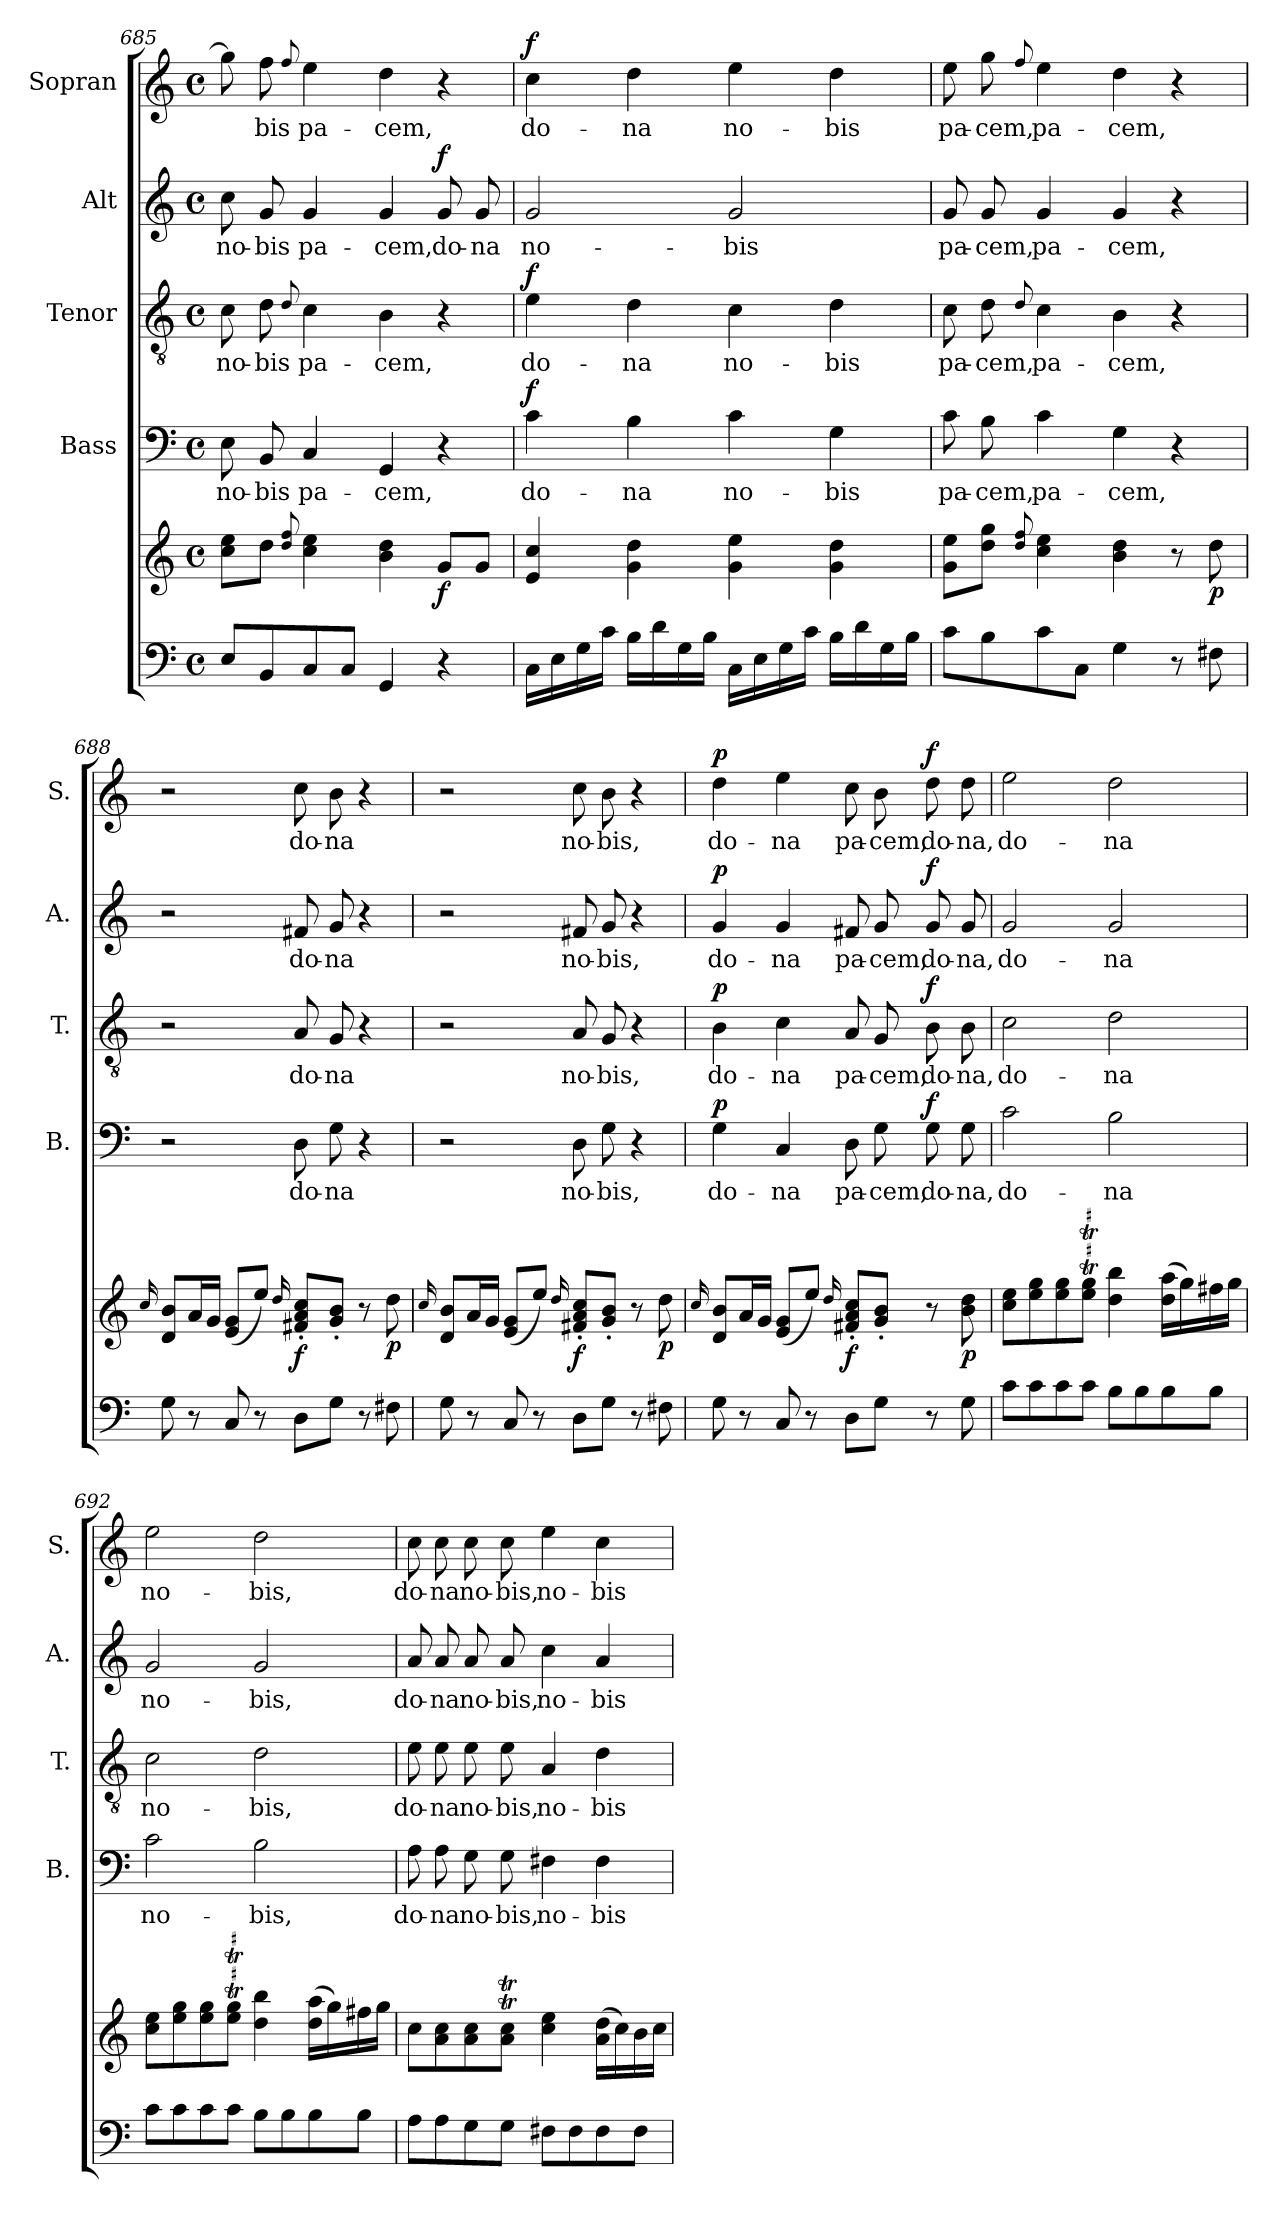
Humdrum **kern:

**kern	**kern	**dynam	**kern	**text	**dynam	**kern	**text	**dynam	**kern	**text	**dynam	**kern	**text	**dynam
*part5	*part5	*part5	*part4	*part4	*part4	*part3	*part3	*part3	*part2	*part2	*part2	*part1	*part1	*part1
*staff6	*staff5	*staff5/6	*staff4	*staff4	*staff4	*staff3	*staff3	*staff3	*staff2	*staff2	*staff2	*staff1	*staff1	*staff1
*	*	*	*I"Bass	*	*	*I"Tenor	*	*	*I"Alt	*	*	*I"Sopran	*	*
*	*	*	*I'B.	*	*	*I'T.	*	*	*I'A.	*	*	*I'S.	*	*
!!LO:PB:g=z
*clefF4	*clefG2	*	*clefF4	*	*	*clefGv2	*	*	*clefG2	*	*	*clefG2	*	*
*k[]	*k[]	*	*k[]	*	*	*k[]	*	*	*k[]	*	*	*k[]	*	*
*C:	*C:	*	*C:	*	*	*C:	*	*	*C:	*	*	*C:	*	*
*M4/4	*M4/4	*	*M4/4	*	*	*M4/4	*	*	*M4/4	*	*	*M4/4	*	*
*met(c)	*met(c)	*	*met(c)	*	*	*met(c)	*	*	*met(c)	*	*	*met(c)	*	*
=685	=685	=685	=685	=685	=685	=685	=685	=685	=685	=685	=685	=685	=685	=685
!	!	!	!	!LO:LY:b	!	!	!LO:LY:b	!	!	!LO:LY:b	!	!	!	!
8E/L	8cc\ 8ee\L	.	8E\	no-	.	8c\	no-	.	8cc\	no-	.	8gg\]	.	.
!	!	!	!	!LO:LY:b	!	!	!LO:LY:b	!	!	!LO:LY:b	!	!	!LO:LY:b	!
8BB/	8dd\J	.	8BB/	-bis	.	8d\	-bis	.	8g/	-bis	.	8ff\	-bis	.
.	8qqdd/ 8qqff/	.	.	.	.	8qqd/	.	.	.	.	.	8qqff/	.	.
!	!	!	!	!LO:LY:b	!	!	!LO:LY:b	!	!	!LO:LY:b	!	!	!LO:LY:b	!
8C/	4cc\ 4ee\	.	4C/	pa-	.	4c\	pa-	.	4g/	pa-	.	4ee\	pa-	.
8C/J	.	.	.	.	.	.	.	.	.	.	.	.	.	.
!	!	!	!	!LO:LY:b	!	!	!LO:LY:b	!	!	!LO:LY:b	!	!	!LO:LY:b	!
4GG/	4b\ 4dd\	.	4GG/	-cem,	.	4B\	-cem,	.	4g/	-cem,	.	4dd\	-cem,	.
!	!	!LO:DY:b	!	!	!	!	!	!	!	!LO:LY:b	!LO:DY:a	!	!	!
4r	8g/L	f	4r	.	.	4r	.	.	8g/	do-	f	4r	.	.
!	!	!	!	!	!	!	!	!	!	!LO:LY:b	!	!	!	!
.	8g/J	.	.	.	.	.	.	.	8g/	-na	.	.	.	.
=686	=686	=686	=686	=686	=686	=686	=686	=686	=686	=686	=686	=686	=686	=686
!	!	!	!	!LO:LY:b	!LO:DY:a	!	!LO:LY:b	!LO:DY:a	!	!LO:LY:b	!	!	!LO:LY:b	!LO:DY:a
16C\LL	4e/ 4cc/	.	4c\	do-	f	4e\	do-	f	2g/	no-	.	4cc\	do-	f
16E\	.	.	.	.	.	.	.	.	.	.	.	.	.	.
16G\	.	.	.	.	.	.	.	.	.	.	.	.	.	.
16c\JJ	.	.	.	.	.	.	.	.	.	.	.	.	.	.
!	!	!	!	!LO:LY:b	!	!	!LO:LY:b	!	!	!	!	!	!LO:LY:b	!
16B\LL	4g\ 4dd\	.	4B\	-na	.	4d\	-na	.	.	.	.	4dd\	-na	.
16d\	.	.	.	.	.	.	.	.	.	.	.	.	.	.
16G\	.	.	.	.	.	.	.	.	.	.	.	.	.	.
16B\JJ	.	.	.	.	.	.	.	.	.	.	.	.	.	.
!	!	!	!	!LO:LY:b	!	!	!LO:LY:b	!	!	!LO:LY:b	!	!	!LO:LY:b	!
16C\LL	4g\ 4ee\	.	4c\	no-	.	4c\	no-	.	2g/	-bis	.	4ee\	no-	.
16E\	.	.	.	.	.	.	.	.	.	.	.	.	.	.
16G\	.	.	.	.	.	.	.	.	.	.	.	.	.	.
16c\JJ	.	.	.	.	.	.	.	.	.	.	.	.	.	.
!	!	!	!	!LO:LY:b	!	!	!LO:LY:b	!	!	!	!	!	!LO:LY:b	!
16B\LL	4g\ 4dd\	.	4G\	-bis	.	4d\	-bis	.	.	.	.	4dd\	-bis	.
16d\	.	.	.	.	.	.	.	.	.	.	.	.	.	.
16G\	.	.	.	.	.	.	.	.	.	.	.	.	.	.
16B\JJ	.	.	.	.	.	.	.	.	.	.	.	.	.	.
=687	=687	=687	=687	=687	=687	=687	=687	=687	=687	=687	=687	=687	=687	=687
!	!	!	!	!LO:LY:b	!	!	!LO:LY:b	!	!	!LO:LY:b	!	!	!LO:LY:b	!
8c\L	8g\ 8ee\L	.	8c\	pa-	.	8c\	pa-	.	8g/	pa-	.	8ee\	pa-	.
!	!	!	!	!LO:LY:b	!	!	!LO:LY:b	!	!	!LO:LY:b	!	!	!LO:LY:b	!
8B\	8dd\ 8gg\J	.	8B\	-cem,	.	8d\	-cem,	.	8g/	-cem,	.	8gg\	-cem,	.
.	8qqdd/ 8qqff/	.	.	.	.	8qqd/	.	.	.	.	.	8qqff/	.	.
!	!	!	!	!LO:LY:b	!	!	!LO:LY:b	!	!	!LO:LY:b	!	!	!LO:LY:b	!
8c\	4cc\ 4ee\	.	4c\	pa-	.	4c\	pa-	.	4g/	pa-	.	4ee\	pa-	.
8C\J	.	.	.	.	.	.	.	.	.	.	.	.	.	.
!	!	!	!	!LO:LY:b	!	!	!LO:LY:b	!	!	!LO:LY:b	!	!	!LO:LY:b	!
4G\	4b\ 4dd\	.	4G\	-cem,	.	4B\	-cem,	.	4g/	-cem,	.	4dd\	-cem,	.
8r	8r	.	4r	.	.	4r	.	.	4r	.	.	4r	.	.
!	!	!LO:DY:b	!	!	!	!	!	!	!	!	!	!	!	!
8F#X\	8dd\	p	.	.	.	.	.	.	.	.	.	.	.	.
!!LO:LB:g=z
=688	=688	=688	=688	=688	=688	=688	=688	=688	=688	=688	=688	=688	=688	=688
.	16qqcc/	.	.	.	.	.	.	.	.	.	.	.	.	.
8G\	8d/ 8b/L	.	2r	.	.	2r	.	.	2r	.	.	2r	.	.
8r	16a/L	.	.	.	.	.	.	.	.	.	.	.	.	.
.	16g/JJ	.	.	.	.	.	.	.	.	.	.	.	.	.
8C/	(<8e/ 8g/L	.	.	.	.	.	.	.	.	.	.	.	.	.
8r	8ee/J)	.	.	.	.	.	.	.	.	.	.	.	.	.
.	16qqdd/	.	.	.	.	.	.	.	.	.	.	.	.	.
!	!	!LO:DY:b	!	!LO:LY:b	!	!	!LO:LY:b	!	!	!LO:LY:b	!	!	!LO:LY:b	!
8D\L	8f#X/'< 8a/'< 8cc/'<L	f	8D\	do-	.	8A/	do-	.	8f#X/	do-	.	8cc\	do-	.
!	!	!	!	!LO:LY:b	!	!	!LO:LY:b	!	!	!LO:LY:b	!	!	!LO:LY:b	!
8G\J	8g/'< 8b/'<J	.	8G\	-na	.	8G/	-na	.	8g/	-na	.	8b\	-na	.
8r	8r	.	4r	.	.	4r	.	.	4r	.	.	4r	.	.
!	!	!LO:DY:b	!	!	!	!	!	!	!	!	!	!	!	!
8F#X\	8dd\	p	.	.	.	.	.	.	.	.	.	.	.	.
=689	=689	=689	=689	=689	=689	=689	=689	=689	=689	=689	=689	=689	=689	=689
.	16qqcc/	.	.	.	.	.	.	.	.	.	.	.	.	.
8G\	8d/ 8b/L	.	2r	.	.	2r	.	.	2r	.	.	2r	.	.
8r	16a/L	.	.	.	.	.	.	.	.	.	.	.	.	.
.	16g/JJ	.	.	.	.	.	.	.	.	.	.	.	.	.
8C/	(<8e/ 8g/L	.	.	.	.	.	.	.	.	.	.	.	.	.
8r	8ee/J)	.	.	.	.	.	.	.	.	.	.	.	.	.
.	16qqdd/	.	.	.	.	.	.	.	.	.	.	.	.	.
!	!	!LO:DY:b	!	!LO:LY:b	!	!	!LO:LY:b	!	!	!LO:LY:b	!	!	!LO:LY:b	!
8D\L	8f#X/'< 8a/'< 8cc/'<L	f	8D\	no-	.	8A/	no-	.	8f#X/	no-	.	8cc\	no-	.
!	!	!	!	!LO:LY:b	!	!	!LO:LY:b	!	!	!LO:LY:b	!	!	!LO:LY:b	!
8G\J	8g/'< 8b/'<J	.	8G\	-bis,	.	8G/	-bis,	.	8g/	-bis,	.	8b\	-bis,	.
8r	8r	.	4r	.	.	4r	.	.	4r	.	.	4r	.	.
!	!	!LO:DY:b	!	!	!	!	!	!	!	!	!	!	!	!
8F#X\	8dd\	p	.	.	.	.	.	.	.	.	.	.	.	.
=690	=690	=690	=690	=690	=690	=690	=690	=690	=690	=690	=690	=690	=690	=690
.	16qqcc/	.	.	.	.	.	.	.	.	.	.	.	.	.
!	!	!	!	!LO:LY:b	!LO:DY:a	!	!LO:LY:b	!LO:DY:a	!	!LO:LY:b	!LO:DY:a	!	!LO:LY:b	!LO:DY:a
8G\	8d/ 8b/L	.	4G\	do-	p	4B\	do-	p	4g/	do-	p	4dd\	do-	p
8r	16a/L	.	.	.	.	.	.	.	.	.	.	.	.	.
.	16g/JJ	.	.	.	.	.	.	.	.	.	.	.	.	.
!	!	!	!	!LO:LY:b	!	!	!LO:LY:b	!	!	!LO:LY:b	!	!	!LO:LY:b	!
8C/	(<8e/ 8g/L	.	4C/	-na	.	4c\	-na	.	4g/	-na	.	4ee\	-na	.
8r	8ee/J)	.	.	.	.	.	.	.	.	.	.	.	.	.
.	16qqdd/	.	.	.	.	.	.	.	.	.	.	.	.	.
!	!	!LO:DY:b	!	!LO:LY:b	!	!	!LO:LY:b	!	!	!LO:LY:b	!	!	!LO:LY:b	!
8D\L	8f#X/'< 8a/'< 8cc/'<L	f	8D\	pa-	.	8A/	pa-	.	8f#X/	pa-	.	8cc\	pa-	.
!	!	!	!	!LO:LY:b	!	!	!LO:LY:b	!	!	!LO:LY:b	!	!	!LO:LY:b	!
8G\J	8g/'< 8b/'<J	.	8G\	-cem,	.	8G/	-cem,	.	8g/	-cem,	.	8b\	-cem,	.
!	!	!	!	!LO:LY:b	!LO:DY:a	!	!LO:LY:b	!LO:DY:a	!	!LO:LY:b	!LO:DY:a	!	!LO:LY:b	!LO:DY:a
8r	8r	.	8G\	do-	f	8B\	do-	f	8g/	do-	f	8dd\	do-	f
!	!	!LO:DY:b	!	!LO:LY:b	!	!	!LO:LY:b	!	!	!LO:LY:b	!	!	!LO:LY:b	!
8G\	8b\ 8dd\	p	8G\	-na,	.	8B\	-na,	.	8g/	-na,	.	8dd\	-na,	.
!!LO:PB:g=z
=691	=691	=691	=691	=691	=691	=691	=691	=691	=691	=691	=691	=691	=691	=691
!	!	!	!	!LO:LY:b	!	!	!LO:LY:b	!	!	!LO:LY:b	!	!	!LO:LY:b	!
8c\L	8cc\ 8ee\L	.	2c\	do-	.	2c\	do-	.	2g/	do-	.	2ee\	do-	.
8c\	8ee\ 8gg\	.	.	.	.	.	.	.	.	.	.	.	.	.
8c\	8ee\ 8gg\	.	.	.	.	.	.	.	.	.	.	.	.	.
8c\J	8ee\T 8gg\TJ	.	.	.	.	.	.	.	.	.	.	.	.	.
!	!	!	!	!LO:LY:b	!	!	!LO:LY:b	!	!	!LO:LY:b	!	!	!LO:LY:b	!
8B\L	4dd\ 4bb\	.	2B\	-na	.	2d\	-na	.	2g/	-na	.	2dd\	-na	.
8B\	.	.	.	.	.	.	.	.	.	.	.	.	.	.
8B\	(>16dd\ 16aa\LL	.	.	.	.	.	.	.	.	.	.	.	.	.
.	16gg\)	.	.	.	.	.	.	.	.	.	.	.	.	.
8B\J	16ff#X\	.	.	.	.	.	.	.	.	.	.	.	.	.
.	16gg\JJ	.	.	.	.	.	.	.	.	.	.	.	.	.
=692	=692	=692	=692	=692	=692	=692	=692	=692	=692	=692	=692	=692	=692	=692
!	!	!	!	!LO:LY:b	!	!	!LO:LY:b	!	!	!LO:LY:b	!	!	!LO:LY:b	!
8c\L	8cc\ 8ee\L	.	2c\	no-	.	2c\	no-	.	2g/	no-	.	2ee\	no-	.
8c\	8ee\ 8gg\	.	.	.	.	.	.	.	.	.	.	.	.	.
8c\	8ee\ 8gg\	.	.	.	.	.	.	.	.	.	.	.	.	.
8c\J	8ee\T 8gg\TJ	.	.	.	.	.	.	.	.	.	.	.	.	.
!	!	!	!	!LO:LY:b	!	!	!LO:LY:b	!	!	!LO:LY:b	!	!	!LO:LY:b	!
8B\L	4dd\ 4bb\	.	2B\	-bis,	.	2d\	-bis,	.	2g/	-bis,	.	2dd\	-bis,	.
8B\	.	.	.	.	.	.	.	.	.	.	.	.	.	.
8B\	(>16dd\ 16aa\LL	.	.	.	.	.	.	.	.	.	.	.	.	.
.	16gg\)	.	.	.	.	.	.	.	.	.	.	.	.	.
8B\J	16ff#X\	.	.	.	.	.	.	.	.	.	.	.	.	.
.	16gg\JJ	.	.	.	.	.	.	.	.	.	.	.	.	.
=693	=693	=693	=693	=693	=693	=693	=693	=693	=693	=693	=693	=693	=693	=693
!	!	!	!	!LO:LY:b	!	!	!LO:LY:b	!	!	!LO:LY:b	!	!	!LO:LY:b	!
8A\L	8cc\L	.	8A\	do-	.	8e\	do-	.	8a/	do-	.	8cc\	do-	.
!	!	!	!	!LO:LY:b	!	!	!LO:LY:b	!	!	!LO:LY:b	!	!	!LO:LY:b	!
8A\	8a\ 8cc\	.	8A\	-na	.	8e\	-na	.	8a/	-na	.	8cc\	-na	.
!	!	!	!	!LO:LY:b	!	!	!LO:LY:b	!	!	!LO:LY:b	!	!	!LO:LY:b	!
8G\	8a\ 8cc\	.	8G\	no-	.	8e\	no-	.	8a/	no-	.	8cc\	no-	.
!	!	!	!	!LO:LY:b	!	!	!LO:LY:b	!	!	!LO:LY:b	!	!	!LO:LY:b	!
8G\J	8a\T 8cc\TJ	.	8G\	-bis,	.	8e\	-bis,	.	8a/	-bis,	.	8cc\	-bis,	.
!	!	!	!	!LO:LY:b	!	!	!LO:LY:b	!	!	!LO:LY:b	!	!	!LO:LY:b	!
8F#X\L	4cc\ 4ee\	.	4F#X\	no-	.	4A/	no-	.	4cc\	no-	.	4ee\	no-	.
8F#\	.	.	.	.	.	.	.	.	.	.	.	.	.	.
!	!	!	!	!LO:LY:b	!	!	!LO:LY:b	!	!	!LO:LY:b	!	!	!LO:LY:b	!
8F#\	(>16a\ 16dd\LL	.	4F#\	-bis	.	4d\	-bis	.	4a/	-bis	.	4cc\	-bis	.
.	16cc\)	.	.	.	.	.	.	.	.	.	.	.	.	.
8F#\J	16b\	.	.	.	.	.	.	.	.	.	.	.	.	.
.	16cc\JJ	.	.	.	.	.	.	.	.	.	.	.	.	.
=	=	=	=	=	=	=	=	=	=	=	=	=	=	=
*-	*-	*-	*-	*-	*-	*-	*-	*-	*-	*-	*-	*-	*-	*-
